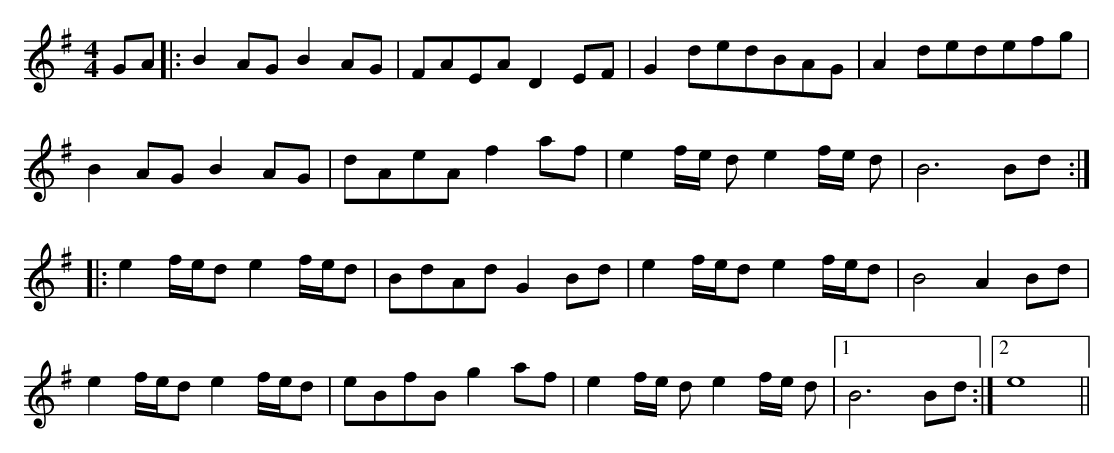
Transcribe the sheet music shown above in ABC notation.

X:1
M:4/4
K:Emin
GA|:B2AG B2AG|FAEAD2EF|G2dedBAG|A2dedefg|
B2AG B2AG|dAeAf2af|e2 f/e/ d e2f/e/ d|B6Bd:|
|:e2 f/e/d e2f/e/d|BdAdG2 Bd|e2 f/e/d e2f/e/d|B4 A2 Bd|
e2 f/e/d e2f/e/d|eBfBg2af|e2 f/e/ d e2f/e/ d|1 B6Bd:|2 e8||
